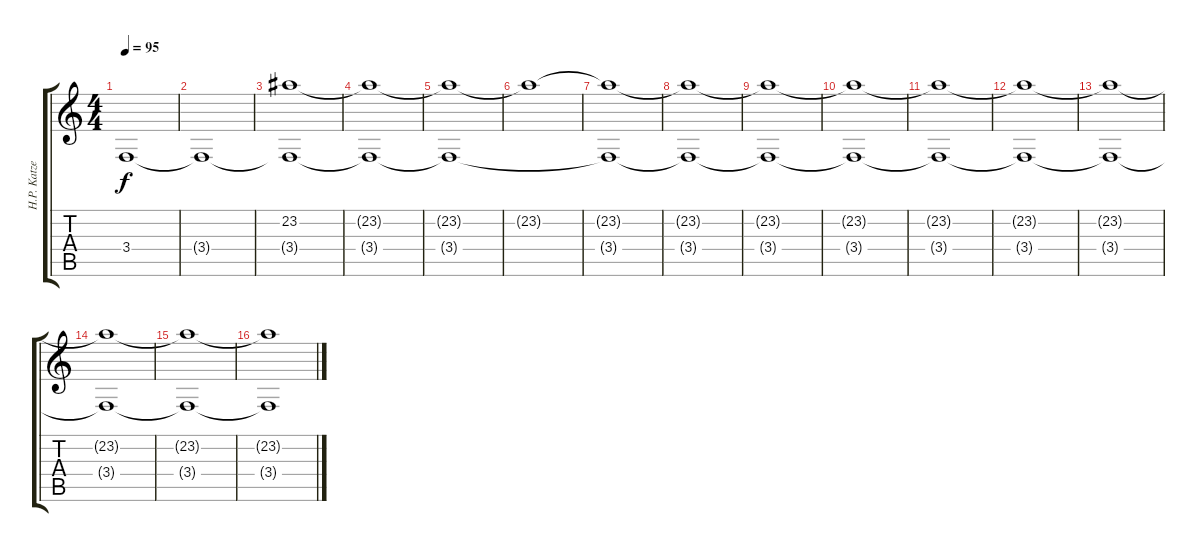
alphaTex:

\track ("H.P. Katzenburg (Warm Pad)" "H.P. Katze") {instrument pad2warm}
\staff {score tabs}
\tuning (E4 B3 G3 D3 A2 E2) {hide}
\ts (4 4)
\tempo 95
\clef g2
\ks c
3.4.1{dy f instrument pad2warm} |
3.4{t}.1 |
(23.2 3.4{t}).1 |
(23.2{t} 3.4{t}).1 |
(23.2{t} 3.4{t}).1 |
23.2{t}.1 |
(23.2{t} 3.4{t}).1 |
(23.2{t} 3.4{t}).1 |
(23.2{t} 3.4{t}).1 |
(23.2{t} 3.4{t}).1 |
(23.2{t} 3.4{t}).1 |
(23.2{t} 3.4{t}).1 |
(23.2{t} 3.4{t}).1 |
(23.2{t} 3.4{t}).1 |
(23.2{t} 3.4{t}).1 |
(23.2{t} 3.4{t}).1
